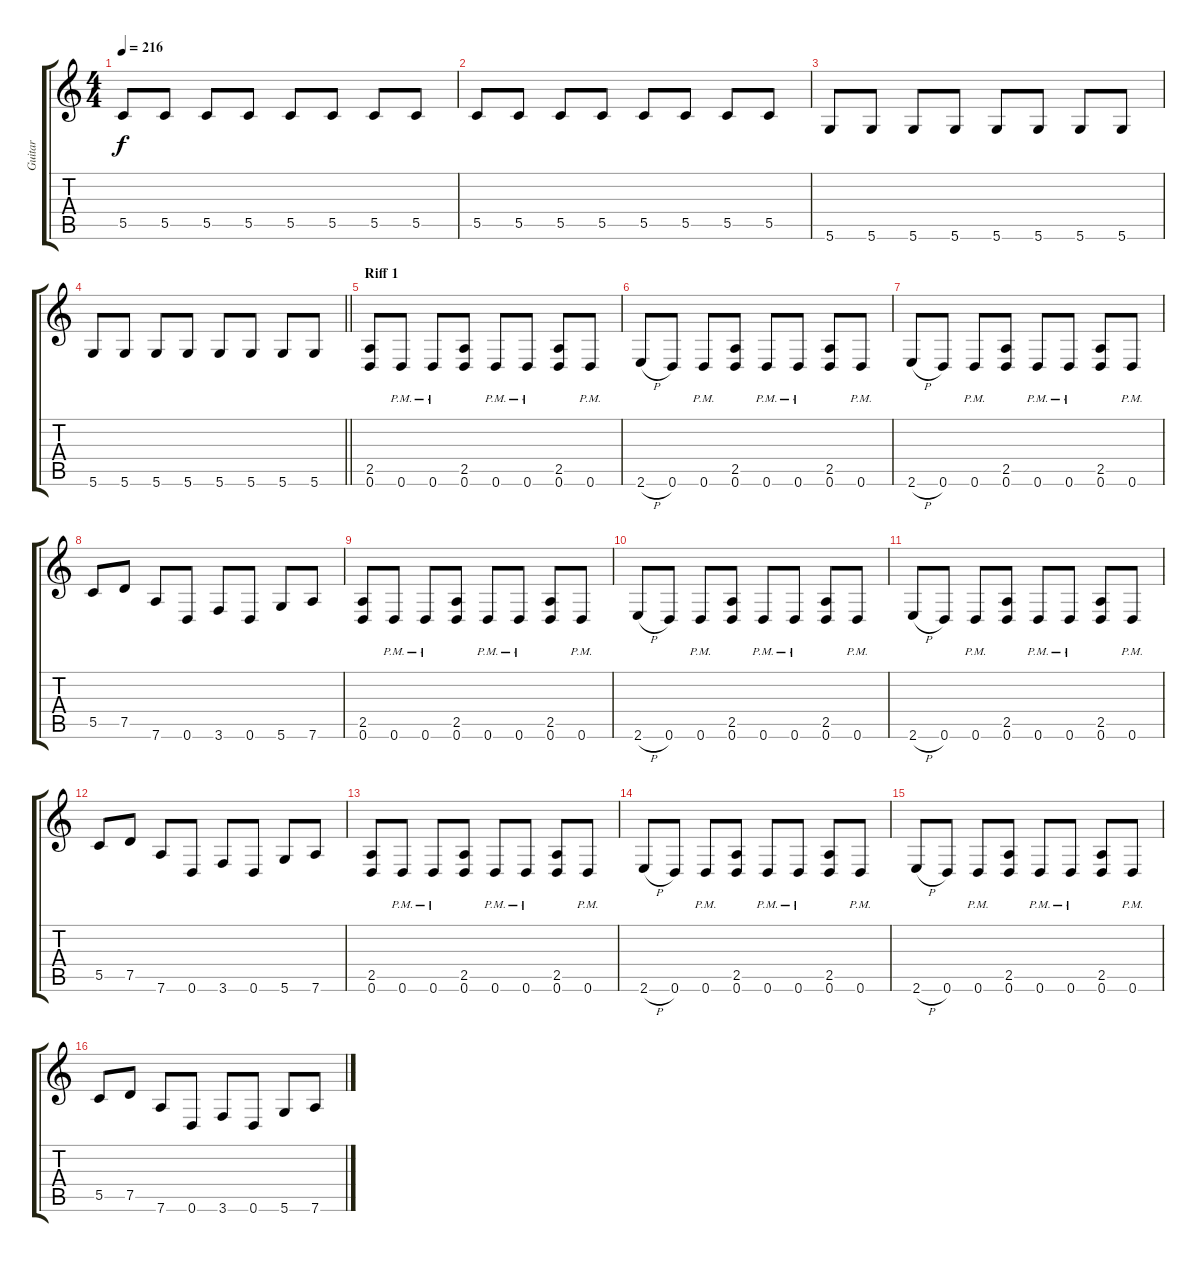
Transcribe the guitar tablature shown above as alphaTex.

\track ("Guitar" "Guitar") {instrument distortionguitar}
\staff {score tabs}
\tuning (D4 A3 F3 C3 G2 D2) {hide}
\ts (4 4)
\tempo 216
\clef g2
\ks c
5.5.8{dy f} 5.5.8 5.5.8 5.5.8 5.5.8 5.5.8 5.5.8 5.5.8 |
5.5.8 5.5.8 5.5.8 5.5.8 5.5.8 5.5.8 5.5.8 5.5.8 |
5.6.8 5.6.8 5.6.8 5.6.8 5.6.8 5.6.8 5.6.8 5.6.8 |
\barLineRight lightlight
5.6.8 5.6.8 5.6.8 5.6.8 5.6.8 5.6.8 5.6.8 5.6.8 |
\section ("" "Riff 1")
(2.5 0.6).8 0.6{pm}.8 0.6{pm}.8 (2.5 0.6).8 0.6{pm}.8 0.6{pm}.8 (2.5 0.6).8 0.6{pm}.8 |
2.6{h}.8 0.6.8 0.6{pm}.8 (2.5 0.6).8 0.6{pm}.8 0.6{pm}.8 (2.5 0.6).8 0.6{pm}.8 |
2.6{h}.8 0.6.8 0.6{pm}.8 (2.5 0.6).8 0.6{pm}.8 0.6{pm}.8 (2.5 0.6).8 0.6{pm}.8 |
5.5.8 7.5.8 7.6.8 0.6.8 3.6.8 0.6.8 5.6.8 7.6.8 |
(2.5 0.6).8 0.6{pm}.8 0.6{pm}.8 (2.5 0.6).8 0.6{pm}.8 0.6{pm}.8 (2.5 0.6).8 0.6{pm}.8 |
2.6{h}.8 0.6.8 0.6{pm}.8 (2.5 0.6).8 0.6{pm}.8 0.6{pm}.8 (2.5 0.6).8 0.6{pm}.8 |
2.6{h}.8 0.6.8 0.6{pm}.8 (2.5 0.6).8 0.6{pm}.8 0.6{pm}.8 (2.5 0.6).8 0.6{pm}.8 |
5.5.8 7.5.8 7.6.8 0.6.8 3.6.8 0.6.8 5.6.8 7.6.8 |
(2.5 0.6).8 0.6{pm}.8 0.6{pm}.8 (2.5 0.6).8 0.6{pm}.8 0.6{pm}.8 (2.5 0.6).8 0.6{pm}.8 |
2.6{h}.8 0.6.8 0.6{pm}.8 (2.5 0.6).8 0.6{pm}.8 0.6{pm}.8 (2.5 0.6).8 0.6{pm}.8 |
2.6{h}.8 0.6.8 0.6{pm}.8 (2.5 0.6).8 0.6{pm}.8 0.6{pm}.8 (2.5 0.6).8 0.6{pm}.8 |
5.5.8 7.5.8 7.6.8 0.6.8 3.6.8 0.6.8 5.6.8 7.6.8
